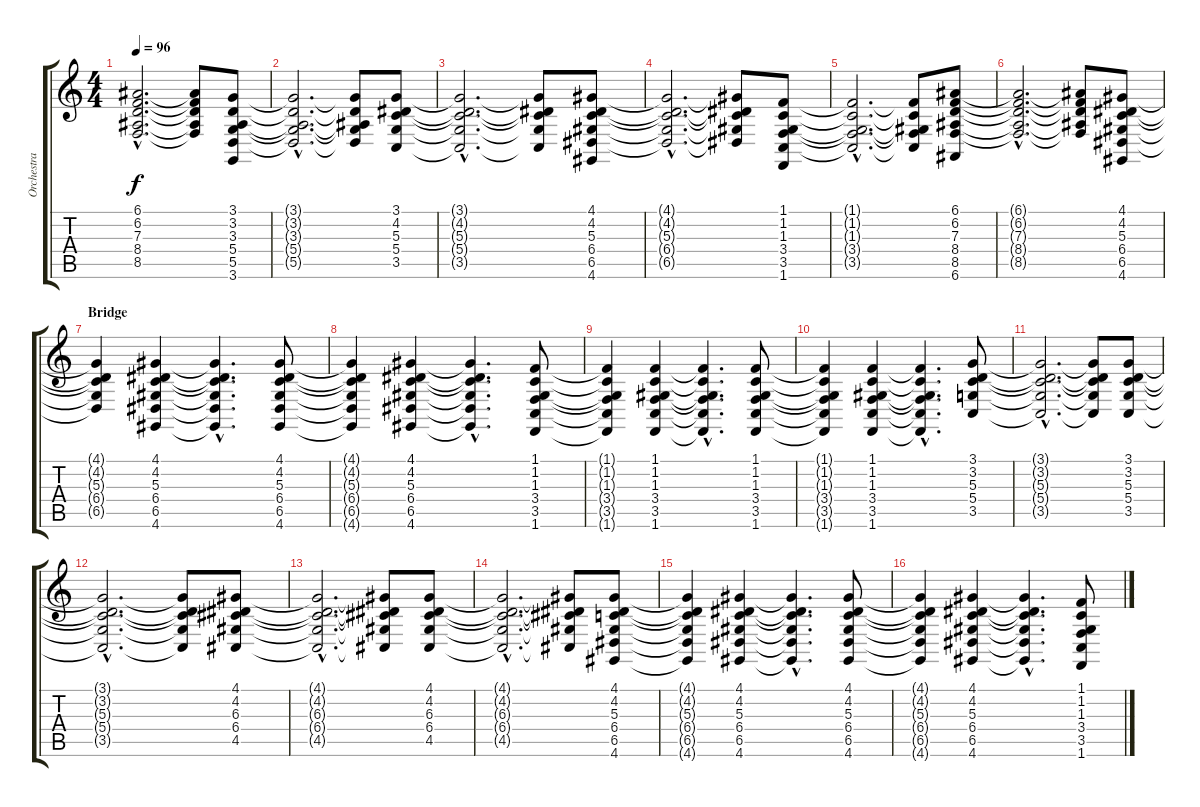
\track ("Orchestra" "Orchestra") {instrument pizzicatostrings}
\staff {score tabs}
\tuning (E4 B3 G3 D3 A2 E2) {hide}
\ts (4 4)
\tempo 96
\clef g2
\ks c
(6.1{hac t} 6.2{hac t} 7.3{hac t} 8.4{hac t} 8.5{hac t}).2{d dy f} (6.1{t} 6.2{t} 7.3{t} 8.4{t} 8.5{t}).8 (3.1 3.2 3.3 5.4 5.5 3.6).8 |
(3.1{hac t} 3.2{hac t} 3.3{hac t} 5.4{hac t} 5.5{hac t}).2{d} (3.1{t} 3.2{t} 3.3{t} 5.4{t} 5.5{t}).8 (3.1 4.2 5.3 5.4 3.5).8 |
(3.1{hac t} 4.2{hac t} 5.3{hac t} 5.4{hac t} 3.5{hac t}).2{d} (3.1{t} 4.2{t} 5.3{t} 5.4{t} 3.5{t}).8 (4.1 4.2 5.3 6.4 6.5 4.6).8 |
(4.1{hac t} 4.2{hac t} 5.3{hac t} 6.4{hac t} 6.5{hac t}).2{d} (4.1{t} 4.2{t} 5.3{t} 6.4{t} 6.5{t}).8 (1.1 1.2 1.3 3.4 3.5 1.6).8 |
(1.1{hac t} 1.2{hac t} 1.3{hac t} 3.4{hac t} 3.5{hac t}).2{d} (1.1{t} 1.2{t} 1.3{t} 3.4{t} 3.5{t}).8 (6.1 6.2 7.3 8.4 8.5 6.6).8 |
(6.1{hac t} 6.2{hac t} 7.3{hac t} 8.4{hac t} 8.5{hac t}).2{d} (6.1{t} 6.2{t} 7.3{t} 8.4{t} 8.5{t}).8 (4.1 4.2 5.3 6.4 6.5 4.6).8 |
\section ("" "Bridge")
(4.1{t} 4.2{t} 5.3{t} 6.4{t} 6.5{t}).4 (4.1 4.2 5.3 6.4 6.5 4.6).4 (4.1{hac t} 4.2{hac t} 5.3{hac t} 6.4{hac t} 6.5{hac t} 4.6{hac t}).4{d} (4.1 4.2 5.3 6.4 6.5 4.6).8 |
(4.1{t} 4.2{t} 5.3{t} 6.4{t} 6.5{t} 4.6{t}).4 (4.1 4.2 5.3 6.4 6.5 4.6).4 (4.1{hac t} 4.2{hac t} 5.3{hac t} 6.4{hac t} 6.5{hac t} 4.6{hac t}).4{d} (1.1 1.2 1.3 3.4 3.5 1.6).8 |
(1.1{t} 1.2{t} 1.3{t} 3.4{t} 3.5{t} 1.6{t}).4 (1.1 1.2 1.3 3.4 3.5 1.6).4 (1.1{hac t} 1.2{hac t} 1.3{hac t} 3.4{hac t} 3.5{hac t} 1.6{hac t}).4{d} (1.1 1.2 1.3 3.4 3.5 1.6).8 |
(1.1{t} 1.2{t} 1.3{t} 3.4{t} 3.5{t} 1.6{t}).4 (1.1 1.2 1.3 3.4 3.5 1.6).4 (1.1{hac t} 1.2{hac t} 1.3{hac t} 3.4{hac t} 3.5{hac t} 1.6{hac t}).4{d} (3.1 3.2 5.3 5.4 3.5).8 |
(3.1{hac t} 3.2{hac t} 5.3{hac t} 5.4{hac t} 3.5{hac t}).2{d} (3.1{t} 3.2{t} 5.3{t} 5.4{t} 3.5{t}).8 (3.1 3.2 5.3 5.4 3.5).8 |
(3.1{hac t} 3.2{hac t} 5.3{hac t} 5.4{hac t} 3.5{hac t}).2{d} (3.1{t} 3.2{t} 5.3{t} 5.4{t} 3.5{t}).8 (4.1 4.2 6.3 6.4 4.5).8 |
(4.1{hac t} 4.2{hac t} 6.3{hac t} 6.4{hac t} 4.5{hac t}).2{d} (4.1{t} 4.2{t} 6.3{t} 6.4{t} 4.5{t}).8 (4.1 4.2 6.3 6.4 4.5).8 |
(4.1{hac t} 4.2{hac t} 6.3{hac t} 6.4{hac t} 4.5{hac t}).2{d} (4.1{t} 4.2{t} 6.3{t} 6.4{t} 4.5{t}).8 (4.1 4.2 5.3 6.4 6.5 4.6).8 |
(4.1{t} 4.2{t} 5.3{t} 6.4{t} 6.5{t} 4.6{t}).4 (4.1 4.2 5.3 6.4 6.5 4.6).4 (4.1{hac t} 4.2{hac t} 5.3{hac t} 6.4{hac t} 6.5{hac t} 4.6{hac t}).4{d} (4.1 4.2 5.3 6.4 6.5 4.6).8 |
(4.1{t} 4.2{t} 5.3{t} 6.4{t} 6.5{t} 4.6{t}).4 (4.1 4.2 5.3 6.4 6.5 4.6).4 (4.1{hac t} 4.2{hac t} 5.3{hac t} 6.4{hac t} 6.5{hac t} 4.6{hac t}).4{d} (1.1 1.2 1.3 3.4 3.5 1.6).8
